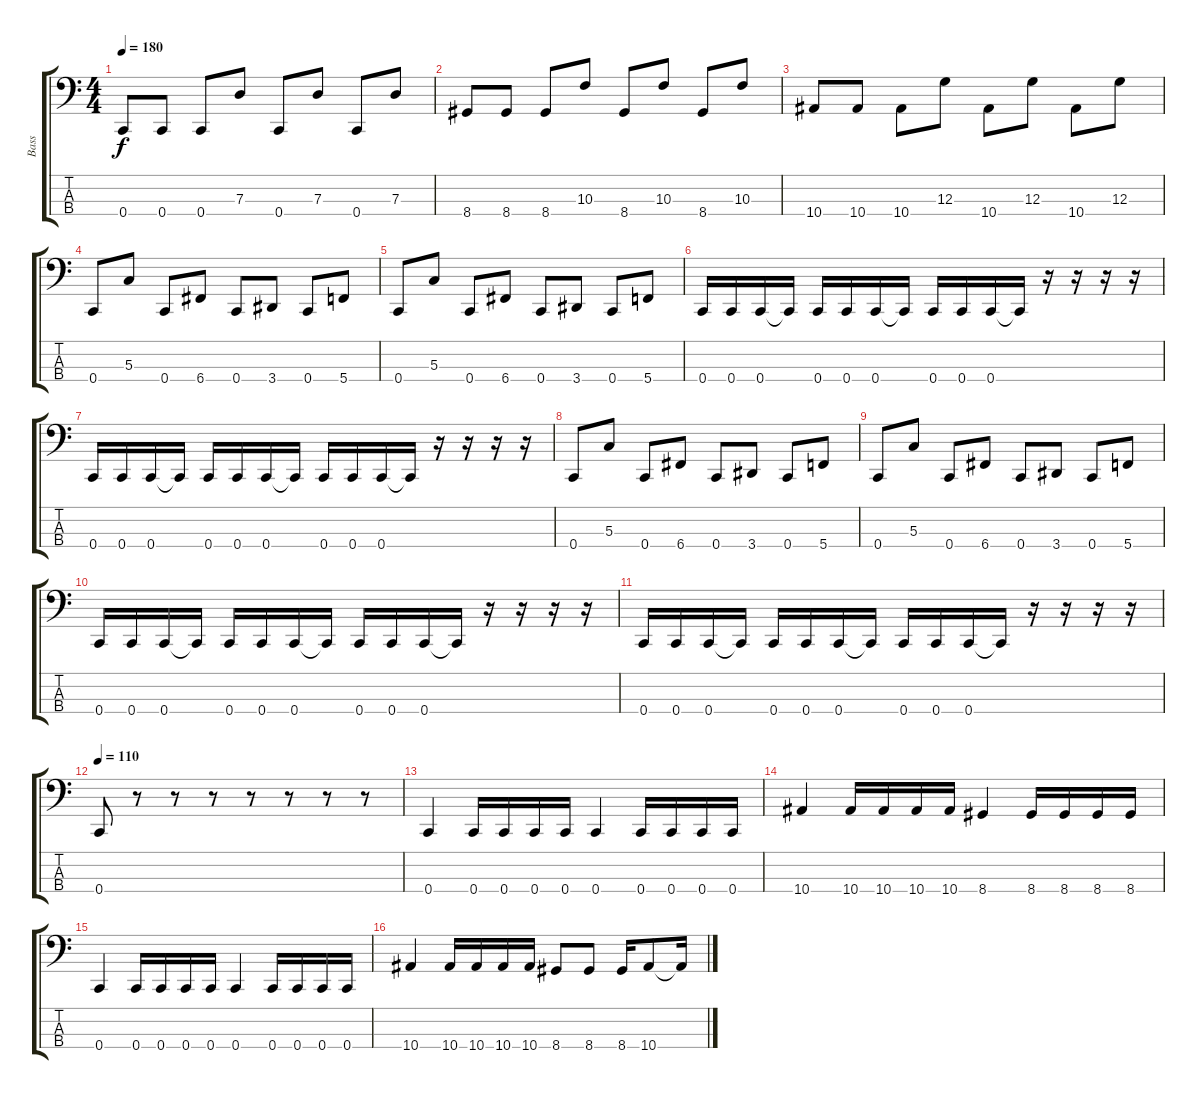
\track ("Bass" "Bass") {instrument electricbasspick}
\staff {score tabs}
\tuning (F2 C2 G1 C1) {hide}
\ts (4 4)
\tempo 180
\clef f4
\ks c
0.4.8{dy f} 0.4.8 0.4.8 7.3.8 0.4.8 7.3.8 0.4.8 7.3.8 |
8.4.8 8.4.8 8.4.8 10.3.8 8.4.8 10.3.8 8.4.8 10.3.8 |
10.4.8 10.4.8 10.4.8 12.3.8 10.4.8 12.3.8 10.4.8 12.3.8 |
0.4.8 5.3.8 0.4.8 6.4.8 0.4.8 3.4.8 0.4.8 5.4.8 |
0.4.8 5.3.8 0.4.8 6.4.8 0.4.8 3.4.8 0.4.8 5.4.8 |
0.4.16 0.4.16 0.4.16 0.4{t}.16 0.4.16 0.4.16 0.4.16 0.4{t}.16 0.4.16 0.4.16 0.4.16 0.4{t}.16 r.16 r.16 r.16 r.16 |
0.4.16 0.4.16 0.4.16 0.4{t}.16 0.4.16 0.4.16 0.4.16 0.4{t}.16 0.4.16 0.4.16 0.4.16 0.4{t}.16 r.16 r.16 r.16 r.16 |
0.4.8 5.3.8 0.4.8 6.4.8 0.4.8 3.4.8 0.4.8 5.4.8 |
0.4.8 5.3.8 0.4.8 6.4.8 0.4.8 3.4.8 0.4.8 5.4.8 |
0.4.16 0.4.16 0.4.16 0.4{t}.16 0.4.16 0.4.16 0.4.16 0.4{t}.16 0.4.16 0.4.16 0.4.16 0.4{t}.16 r.16 r.16 r.16 r.16 |
0.4.16 0.4.16 0.4.16 0.4{t}.16 0.4.16 0.4.16 0.4.16 0.4{t}.16 0.4.16 0.4.16 0.4.16 0.4{t}.16 r.16 r.16 r.16 r.16 |
\tempo 110
0.4.8 r.8 r.8 r.8 r.8 r.8 r.8 r.8 |
0.4.4 0.4.16 0.4.16 0.4.16 0.4.16 0.4.4 0.4.16 0.4.16 0.4.16 0.4.16 |
10.4.4 10.4.16 10.4.16 10.4.16 10.4.16 8.4.4 8.4.16 8.4.16 8.4.16 8.4.16 |
0.4.4 0.4.16 0.4.16 0.4.16 0.4.16 0.4.4 0.4.16 0.4.16 0.4.16 0.4.16 |
10.4.4 10.4.16 10.4.16 10.4.16 10.4.16 8.4.8 8.4.8 8.4.16 10.4.8 10.4{t}.16
